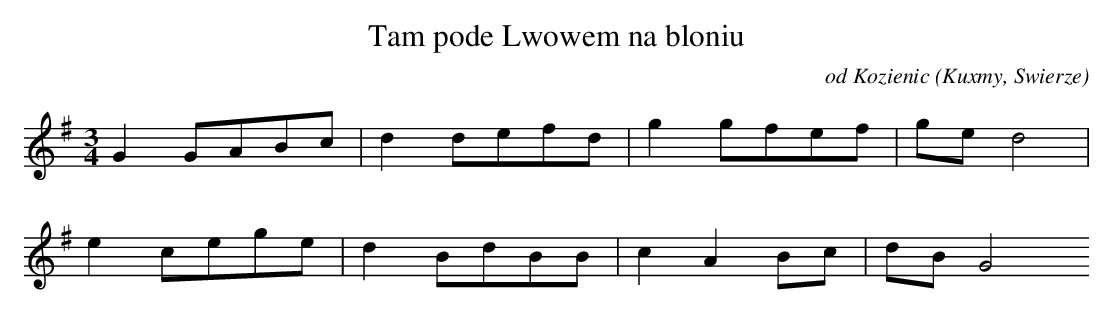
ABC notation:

X:1
T: Tam pode Lwowem na bloniu
O: od Kozienic (Kuxmy, Swierze)
M: 3/4
L: 1/8
K: G
G2GABc | d2defd | g2gfef | ged4 |
e2cege | d2BdBB | c2A2Bc | dBG4
